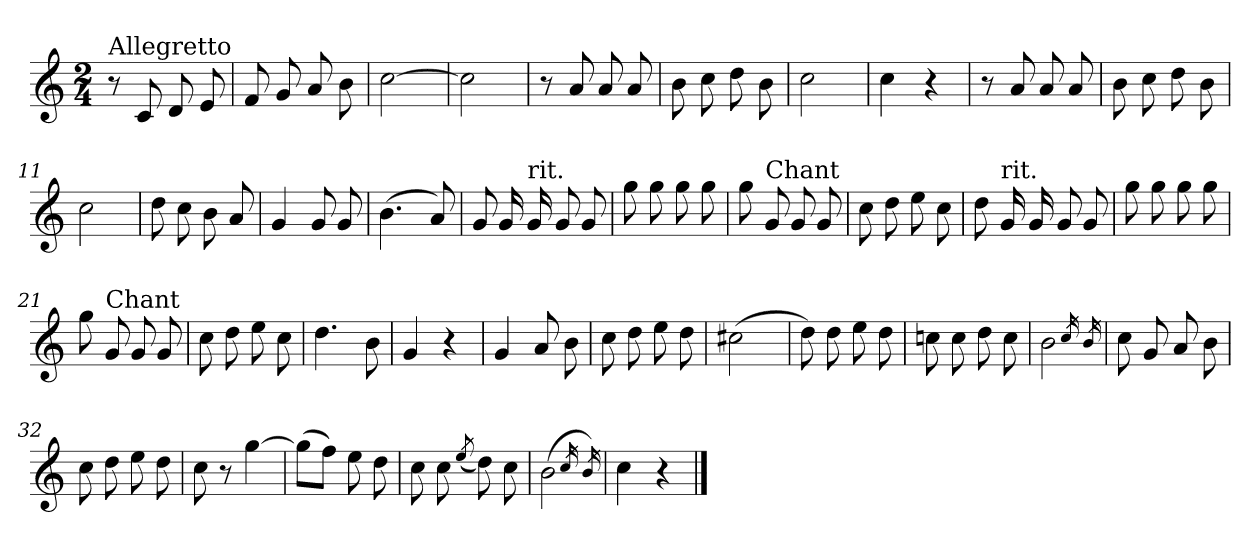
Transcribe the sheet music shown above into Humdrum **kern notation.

**kern
*part1
*staff1
*clefG2
*k[]
*C:
*M2/4
=1
!LO:TX:a:t=Allegretto
8r
8c/
8d/
8e/
=2
8f/
8g/
8a/
8b\
=3
[2cc\
=4
2cc\]
=5
8r
8a/
8a/
8a/
=6
8b\
8cc\
8dd\
8b\
=7
2cc\
=8
4cc\
4r
=9
8r
8a/
8a/
8a/
!!LO:LB:g=z
=10
8b\
8cc\
8dd\
8b\
=11
2cc\
=12
8dd\
8cc\
8b\
8a/
=13
4g/
8g/
8g/
=14
(>4.b\
8a/)
=15
8g/
16g/
!LO:TX:a:t=rit.
16g/
8g/
8g/
=16
8gg\
8gg\
8gg\
8gg\
=17
8gg\
!LO:TX:a:t=Chant
8g/
8g/
8g/
=18
8cc\
8dd\
8ee\
8cc\
!!LO:LB:g=z
=19
8dd\
!LO:TX:a:t=rit.
16g/
16g/
8g/
8g/
=20
8gg\
8gg\
8gg\
8gg\
=21
8gg\
!LO:TX:a:t=Chant
8g/
8g/
8g/
=22
8cc\
8dd\
8ee\
8cc\
=23
4.dd\
8b\
=24
4g/
4r
=25
4g/
8a/
8b\
=26
8cc\
8dd\
8ee\
8dd\
=27
(>2cc#X\
!!LO:LB:g=z
=28
8dd\)
8dd\
8ee\
8dd\
=29
8ccn\
8cc\
8dd\
8cc\
=30
2b\
16qcc/
16qb/
=31
8cc\
8g/
8a/
8b\
=32
8cc\
8dd\
8ee\
8dd\
=33
8cc\
8r
[4gg\
=34
(>8gg\L]
8ff\J)
8ee\
8dd\
=35
8cc\
8cc\
(<8qee/
8dd\)
8cc\
=36
(>2b\
16qcc/
16qb/)
=37
4cc\
4r
==
*-
